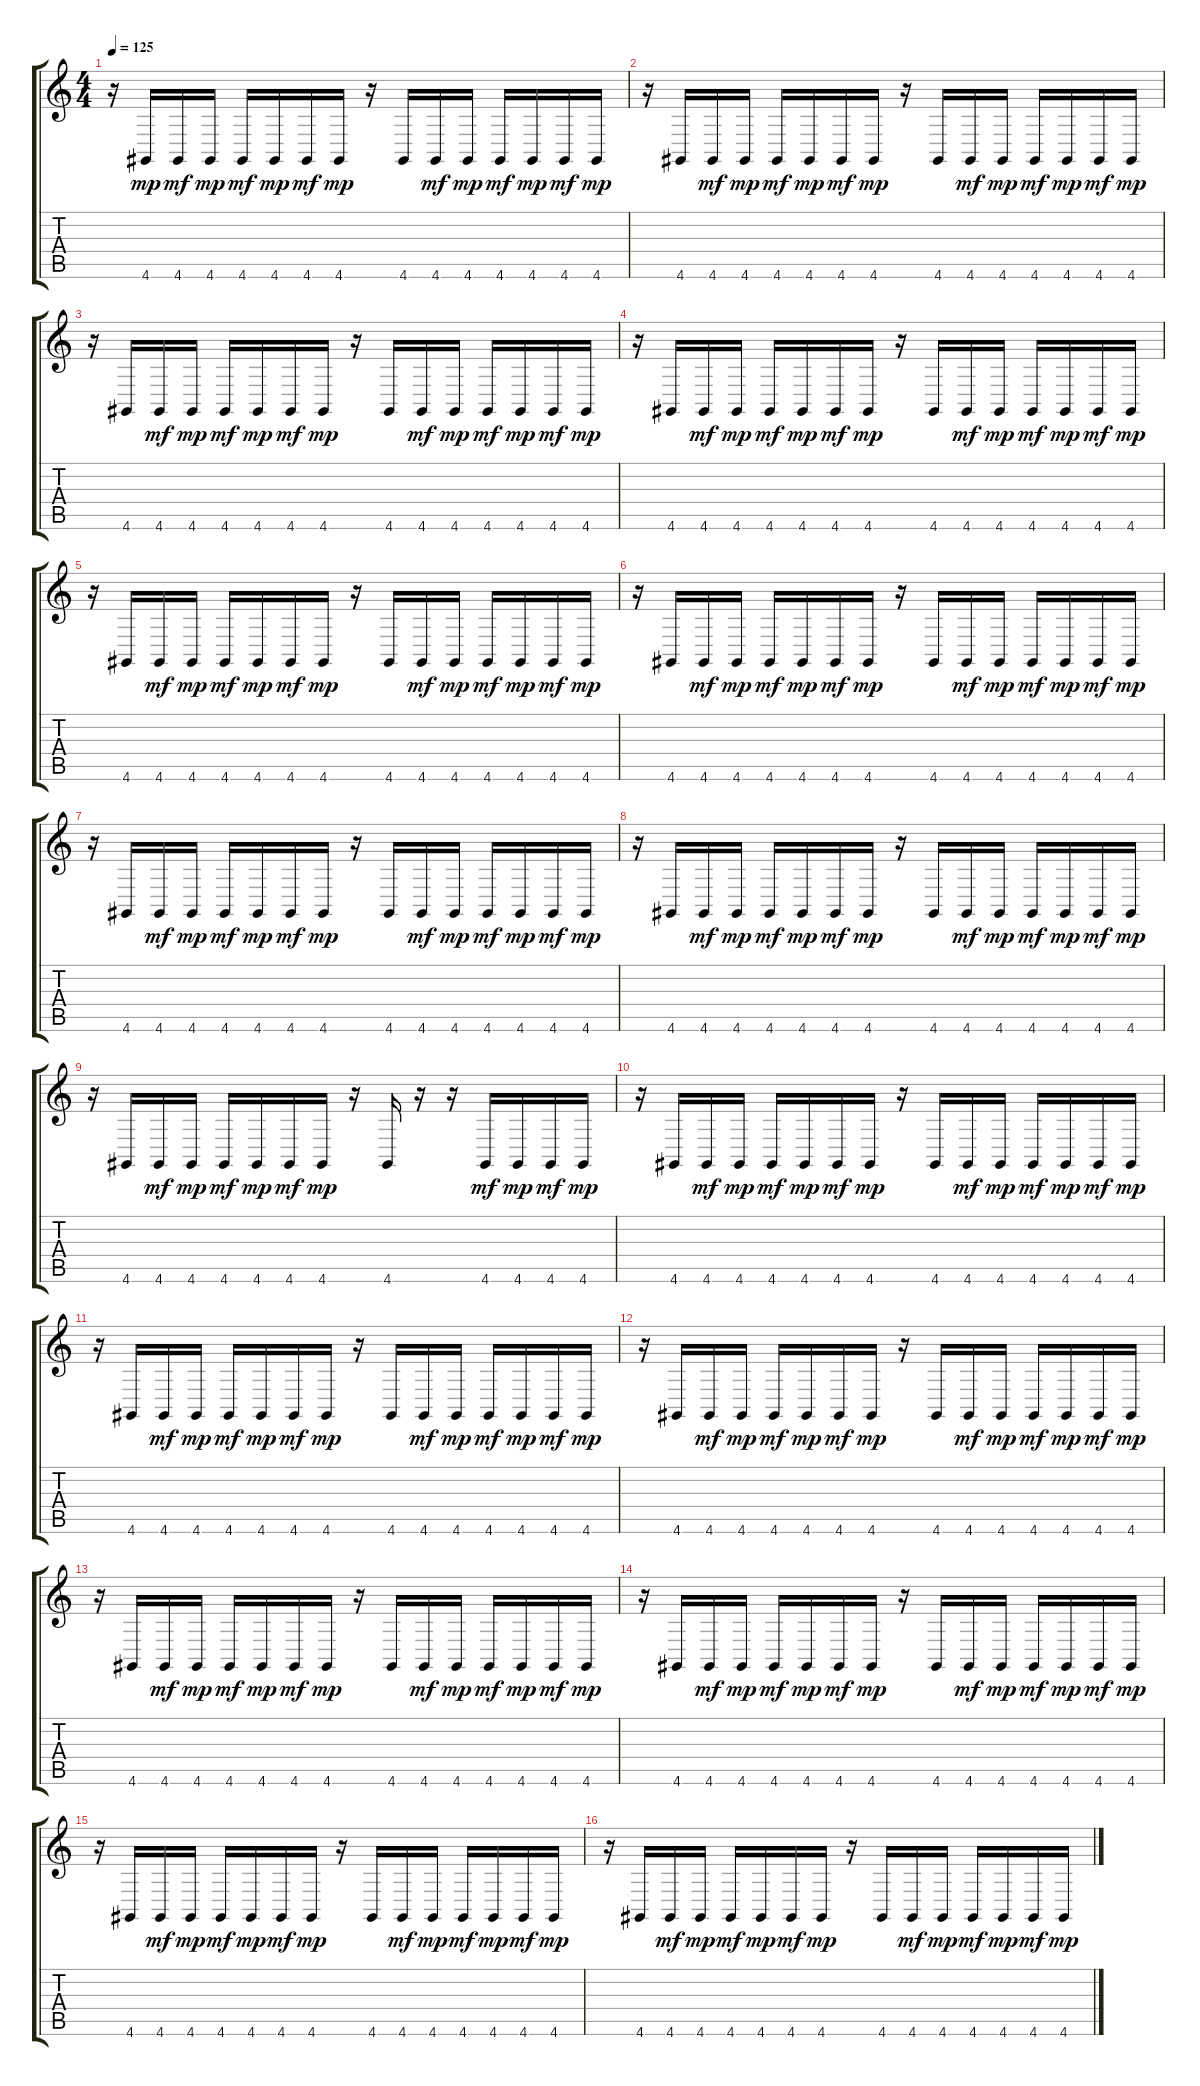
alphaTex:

\track "" {instrument acousticgrandpiano}
\staff {score tabs}
\tuning (E4 B3 G3 D3 A2 E2) {hide}
\ts (4 4)
\tempo 125
\clef g2
\ks c
r.16{dy mp} 4.6.16 4.6.16{dy mf} 4.6.16{dy mp} 4.6.16{dy mf} 4.6.16{dy mp} 4.6.16{dy mf} 4.6.16{dy mp} r.16 4.6.16 4.6.16{dy mf} 4.6.16{dy mp} 4.6.16{dy mf} 4.6.16{dy mp} 4.6.16{dy mf} 4.6.16{dy mp} |
r.16 4.6.16 4.6.16{dy mf} 4.6.16{dy mp} 4.6.16{dy mf} 4.6.16{dy mp} 4.6.16{dy mf} 4.6.16{dy mp} r.16 4.6.16 4.6.16{dy mf} 4.6.16{dy mp} 4.6.16{dy mf} 4.6.16{dy mp} 4.6.16{dy mf} 4.6.16{dy mp} |
r.16 4.6.16 4.6.16{dy mf} 4.6.16{dy mp} 4.6.16{dy mf} 4.6.16{dy mp} 4.6.16{dy mf} 4.6.16{dy mp} r.16 4.6.16 4.6.16{dy mf} 4.6.16{dy mp} 4.6.16{dy mf} 4.6.16{dy mp} 4.6.16{dy mf} 4.6.16{dy mp} |
r.16 4.6.16 4.6.16{dy mf} 4.6.16{dy mp} 4.6.16{dy mf} 4.6.16{dy mp} 4.6.16{dy mf} 4.6.16{dy mp} r.16 4.6.16 4.6.16{dy mf} 4.6.16{dy mp} 4.6.16{dy mf} 4.6.16{dy mp} 4.6.16{dy mf} 4.6.16{dy mp} |
r.16 4.6.16 4.6.16{dy mf} 4.6.16{dy mp} 4.6.16{dy mf} 4.6.16{dy mp} 4.6.16{dy mf} 4.6.16{dy mp} r.16 4.6.16 4.6.16{dy mf} 4.6.16{dy mp} 4.6.16{dy mf} 4.6.16{dy mp} 4.6.16{dy mf} 4.6.16{dy mp} |
r.16 4.6.16 4.6.16{dy mf} 4.6.16{dy mp} 4.6.16{dy mf} 4.6.16{dy mp} 4.6.16{dy mf} 4.6.16{dy mp} r.16 4.6.16 4.6.16{dy mf} 4.6.16{dy mp} 4.6.16{dy mf} 4.6.16{dy mp} 4.6.16{dy mf} 4.6.16{dy mp} |
r.16 4.6.16 4.6.16{dy mf} 4.6.16{dy mp} 4.6.16{dy mf} 4.6.16{dy mp} 4.6.16{dy mf} 4.6.16{dy mp} r.16 4.6.16 4.6.16{dy mf} 4.6.16{dy mp} 4.6.16{dy mf} 4.6.16{dy mp} 4.6.16{dy mf} 4.6.16{dy mp} |
r.16 4.6.16 4.6.16{dy mf} 4.6.16{dy mp} 4.6.16{dy mf} 4.6.16{dy mp} 4.6.16{dy mf} 4.6.16{dy mp} r.16 4.6.16 4.6.16{dy mf} 4.6.16{dy mp} 4.6.16{dy mf} 4.6.16{dy mp} 4.6.16{dy mf} 4.6.16{dy mp} |
r.16 4.6.16 4.6.16{dy mf} 4.6.16{dy mp} 4.6.16{dy mf} 4.6.16{dy mp} 4.6.16{dy mf} 4.6.16{dy mp} r.16 4.6.16 r.16 r.16 4.6.16{dy mf} 4.6.16{dy mp} 4.6.16{dy mf} 4.6.16{dy mp} |
r.16 4.6.16 4.6.16{dy mf} 4.6.16{dy mp} 4.6.16{dy mf} 4.6.16{dy mp} 4.6.16{dy mf} 4.6.16{dy mp} r.16 4.6.16 4.6.16{dy mf} 4.6.16{dy mp} 4.6.16{dy mf} 4.6.16{dy mp} 4.6.16{dy mf} 4.6.16{dy mp} |
r.16 4.6.16 4.6.16{dy mf} 4.6.16{dy mp} 4.6.16{dy mf} 4.6.16{dy mp} 4.6.16{dy mf} 4.6.16{dy mp} r.16 4.6.16 4.6.16{dy mf} 4.6.16{dy mp} 4.6.16{dy mf} 4.6.16{dy mp} 4.6.16{dy mf} 4.6.16{dy mp} |
r.16 4.6.16 4.6.16{dy mf} 4.6.16{dy mp} 4.6.16{dy mf} 4.6.16{dy mp} 4.6.16{dy mf} 4.6.16{dy mp} r.16 4.6.16 4.6.16{dy mf} 4.6.16{dy mp} 4.6.16{dy mf} 4.6.16{dy mp} 4.6.16{dy mf} 4.6.16{dy mp} |
r.16 4.6.16 4.6.16{dy mf} 4.6.16{dy mp} 4.6.16{dy mf} 4.6.16{dy mp} 4.6.16{dy mf} 4.6.16{dy mp} r.16 4.6.16 4.6.16{dy mf} 4.6.16{dy mp} 4.6.16{dy mf} 4.6.16{dy mp} 4.6.16{dy mf} 4.6.16{dy mp} |
r.16 4.6.16 4.6.16{dy mf} 4.6.16{dy mp} 4.6.16{dy mf} 4.6.16{dy mp} 4.6.16{dy mf} 4.6.16{dy mp} r.16 4.6.16 4.6.16{dy mf} 4.6.16{dy mp} 4.6.16{dy mf} 4.6.16{dy mp} 4.6.16{dy mf} 4.6.16{dy mp} |
r.16 4.6.16 4.6.16{dy mf} 4.6.16{dy mp} 4.6.16{dy mf} 4.6.16{dy mp} 4.6.16{dy mf} 4.6.16{dy mp} r.16 4.6.16 4.6.16{dy mf} 4.6.16{dy mp} 4.6.16{dy mf} 4.6.16{dy mp} 4.6.16{dy mf} 4.6.16{dy mp} |
r.16 4.6.16 4.6.16{dy mf} 4.6.16{dy mp} 4.6.16{dy mf} 4.6.16{dy mp} 4.6.16{dy mf} 4.6.16{dy mp} r.16 4.6.16 4.6.16{dy mf} 4.6.16{dy mp} 4.6.16{dy mf} 4.6.16{dy mp} 4.6.16{dy mf} 4.6.16{dy mp}
